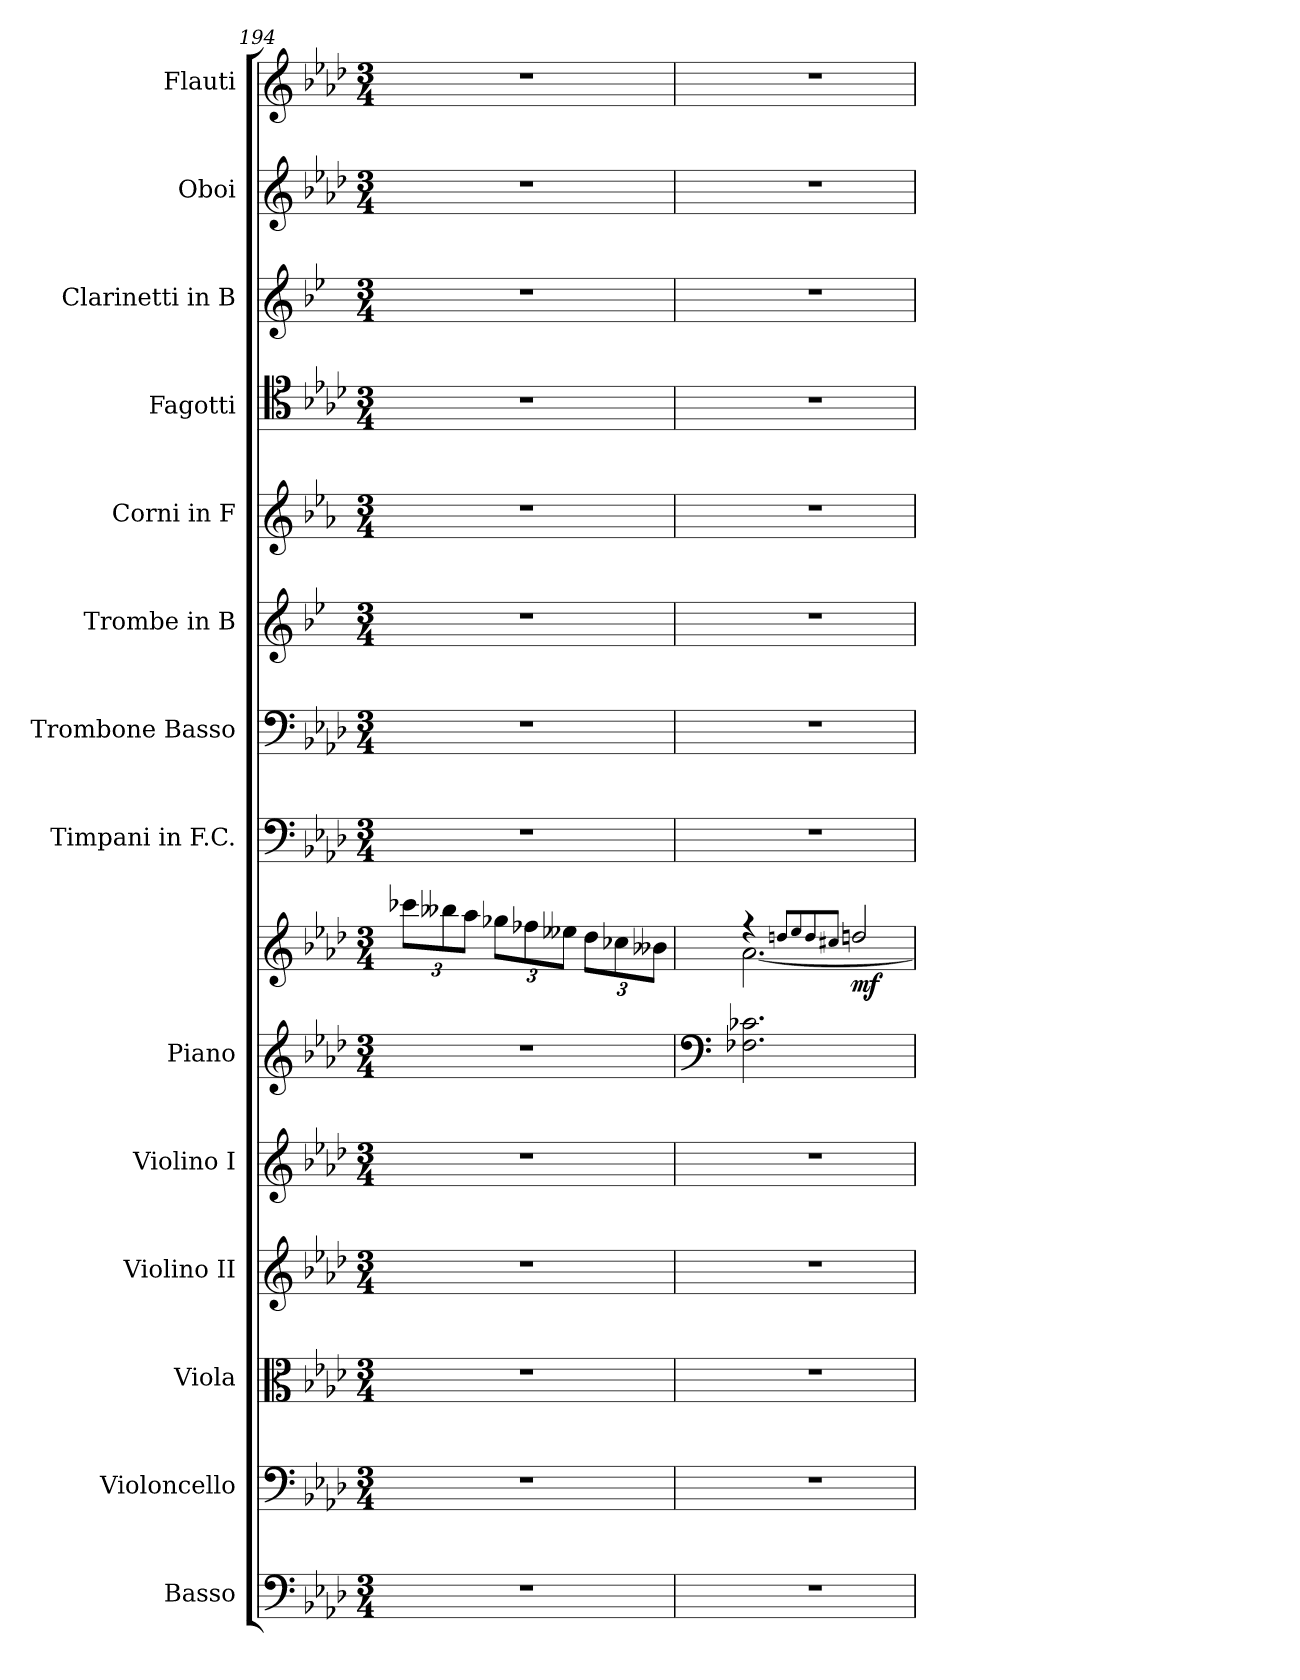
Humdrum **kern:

**kern	**kern	**kern	**kern	**kern	**kern	**kern	**dynam	**kern	**kern	**kern	**kern	**kern	**kern	**kern	**kern
*part14	*part13	*part12	*part11	*part10	*part9	*part9	*part9	*part8	*part7	*part6	*part5	*part4	*part3	*part2	*part1
*staff15	*staff14	*staff13	*staff12	*staff11	*staff10	*staff9	*staff9/10	*staff8	*staff7	*staff6	*staff5	*staff4	*staff3	*staff2	*staff1
*I"Basso	*I"Violoncello	*I"Viola	*I"Violino II	*I"Violino I	*I"Piano	*	*	*I"Timpani in F.C.	*I"Trombone Basso	*I"Trombe in B	*I"Corni in F	*I"Fagotti	*I"Clarinetti in B	*I"Oboi	*I"Flauti
*	*	*	*	*	*I'Pno.	*	*	*I'Timp.	*	*	*	*	*	*I'Ob.	*I'Fl.
*clefF4	*clefF4	*clefC3	*clefG2	*clefG2	*clefG2	*clefG2	*	*clefF4	*clefF4	*clefG2	*clefG2	*clefC4	*clefG2	*clefG2	*clefG2
*ITrd7c12	*	*	*	*	*	*	*	*	*	*ITrd1c2	*ITrd4c7	*	*ITrd1c2	*	*
*k[b-e-a-d-]	*k[b-e-a-d-]	*k[b-e-a-d-]	*k[b-e-a-d-]	*k[b-e-a-d-]	*k[b-e-a-d-]	*k[b-e-a-d-]	*	*k[b-e-a-d-]	*k[b-e-a-d-]	*k[b-e-a-d-]	*k[b-e-a-d-]	*k[b-e-a-d-]	*k[b-e-a-d-]	*k[b-e-a-d-]	*k[b-e-a-d-]
*M3/4	*M3/4	*M3/4	*M3/4	*M3/4	*M3/4	*M3/4	*	*M3/4	*M3/4	*M3/4	*M3/4	*M3/4	*M3/4	*M3/4	*M3/4
*	*	*	*	*	*	*Xbrackettup	*	*	*	*	*	*	*	*	*
=194	=194	=194	=194	=194	=194	=194	=194	=194	=194	=194	=194	=194	=194	=194	=194
2.r	2.r	2.r	2.r	2.r	2.r	12ccc-X\L	.	2.r	2.r	2.r	2.r	2.r	2.r	2.r	2.r
.	.	.	.	.	.	12bb--X\	.	.	.	.	.	.	.	.	.
.	.	.	.	.	.	12aa-\J	.	.	.	.	.	.	.	.	.
.	.	.	.	.	.	12gg-X\L	.	.	.	.	.	.	.	.	.
.	.	.	.	.	.	12ff-X\	.	.	.	.	.	.	.	.	.
.	.	.	.	.	.	12ee--X\J	.	.	.	.	.	.	.	.	.
.	.	.	.	.	.	12dd-\L	.	.	.	.	.	.	.	.	.
.	.	.	.	.	.	12cc-X\	.	.	.	.	.	.	.	.	.
.	.	.	.	.	.	12b--X\J	.	.	.	.	.	.	.	.	.
!!LO:PB:g=z
=195	=195	=195	=195	=195	=195	=195	=195	=195	=195	=195	=195	=195	=195	=195	=195
*	*	*	*	*	*clefF4	*	*	*	*	*	*	*	*	*	*
*	*	*	*	*	*	*^	*	*	*	*	*	*	*	*	*
2.r	2.r	2.r	2.r	2.r	2.F-X\ 2.c-X\	4r	[2.a-\	.	2.r	2.r	2.r	2.r	2.r	2.r	2.r	2.r
.	.	.	.	.	.	8qddn/L	.	.	.	.	.	.	.	.	.	.
.	.	.	.	.	.	8qee-/	.	.	.	.	.	.	.	.	.	.
.	.	.	.	.	.	8qdd/	.	.	.	.	.	.	.	.	.	.
.	.	.	.	.	.	8qcc#X/J	.	.	.	.	.	.	.	.	.	.
!	!	!	!	!	!	!	!	!LO:DY:b	!	!	!	!	!	!	!	!
.	.	.	.	.	.	2dd/	.	mf	.	.	.	.	.	.	.	.
*	*	*	*	*	*	*v	*v	*	*	*	*	*	*	*	*	*
=	=	=	=	=	=	=	=	=	=	=	=	=	=	=	=
*-	*-	*-	*-	*-	*-	*-	*-	*-	*-	*-	*-	*-	*-	*-	*-
